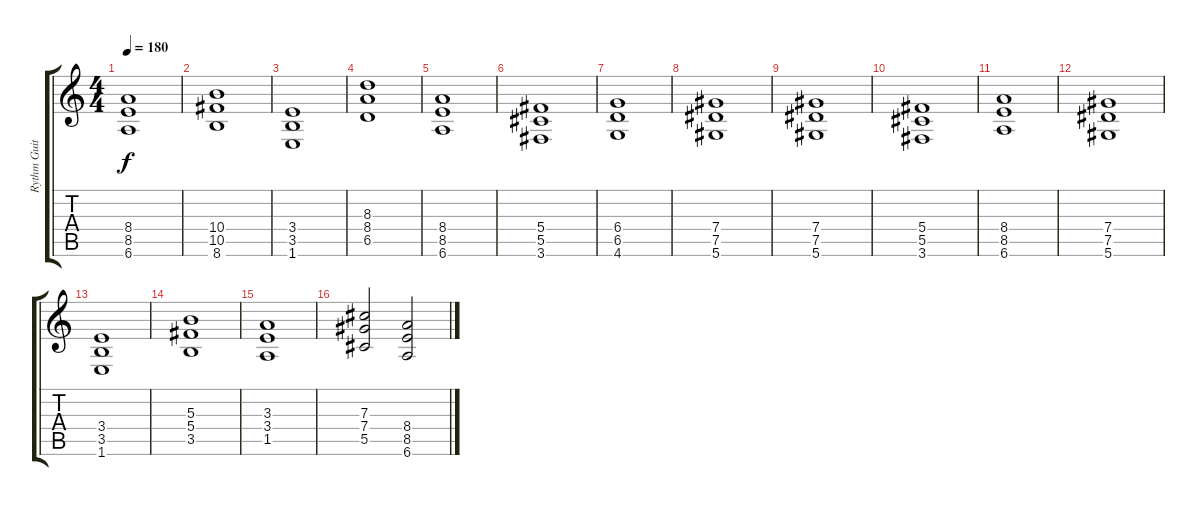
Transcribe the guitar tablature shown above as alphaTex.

\track ("Rythm Guitar" "Rythm Guit") {instrument distortionguitar}
\staff {score tabs}
\tuning (Eb4 Bb3 Gb3 Db3 Ab2 Eb2) {hide}
\ts (4 4)
\tempo 180
\clef g2
\ks c
(8.4 8.5 6.6).1{dy f} |
(10.4 10.5 8.6).1 |
(3.4 3.5 1.6).1 |
(8.3 8.4 6.5).1 |
(8.4 8.5 6.6).1 |
(5.4 5.5 3.6).1 |
(6.4 6.5 4.6).1 |
(7.4 7.5 5.6).1 |
(7.4 7.5 5.6).1 |
(5.4 5.5 3.6).1 |
(8.4 8.5 6.6).1 |
(7.4 7.5 5.6).1 |
(3.4 3.5 1.6).1 |
(5.3 5.4 3.5).1 |
(3.3 3.4 1.5).1 |
(7.3 7.4 5.5).2 (8.4 8.5 6.6).2
